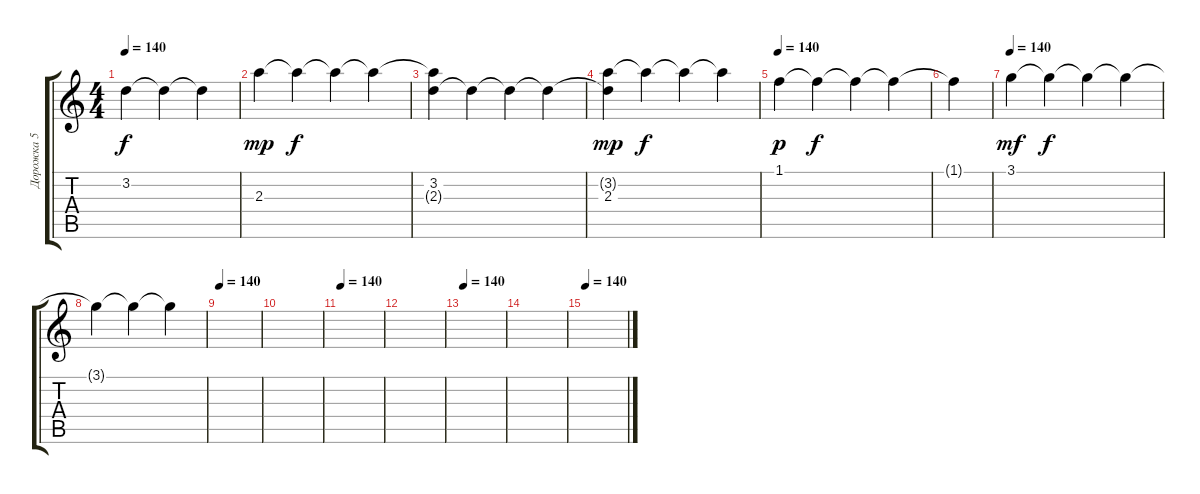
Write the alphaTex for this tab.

\track ("Дорожка 5" "Дорожка 5") {instrument electricguitarjazz}
\staff {score tabs}
\tuning (E4 B3 G4 D4 A3 E3) {hide}
\ts (4 4)
\tempo 140
\clef g2
\ks c
3.2.4{dy f} 3.2{t}.4 3.2{t}.4 |
2.3.4{dy mp} 2.3{t}.4{dy f} 2.3{t}.4 2.3{t}.4 |
(3.2 2.3{t}).4 3.2{t}.4 3.2{t}.4 3.2{t}.4 |
(3.2{t} 2.3).4{dy mp} 2.3{t}.4{dy f} 2.3{t}.4 2.3{t}.4 |
\tempo 140
1.1.4{dy p} 1.1{t}.4{dy f} 1.1{t}.4 1.1{t}.4 |
1.1{t}.4 |
\tempo 140
3.1.4{dy mf} 3.1{t}.4{dy f} 3.1{t}.4 3.1{t}.4 |
3.1{t}.4 3.1{t}.4 3.1{t}.4 |
\tempo 140
|
|
\tempo 140
|
|
\tempo 140
|
|
\tempo 140
